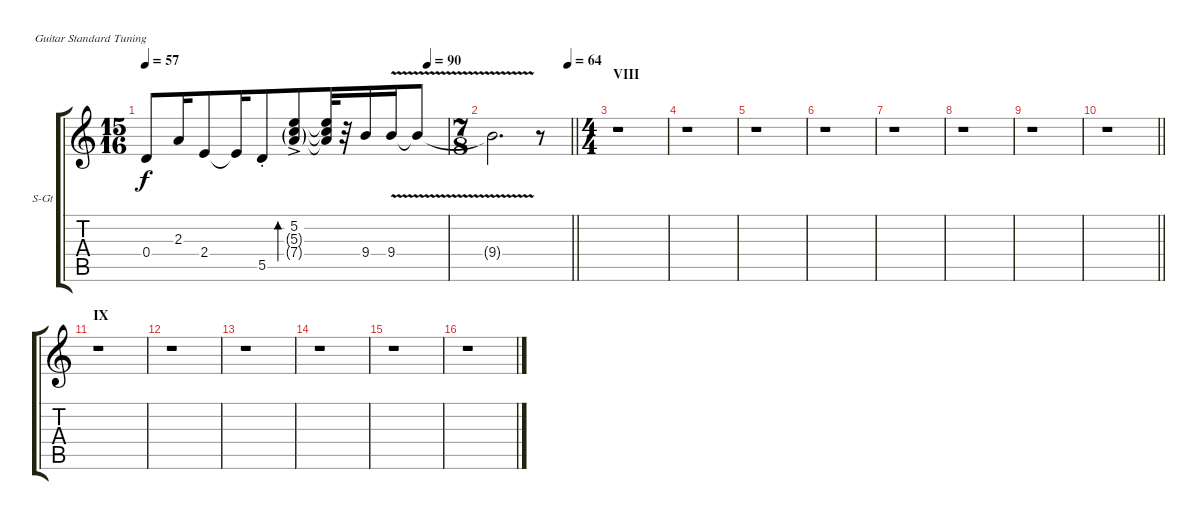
\bracketExtendMode groupsimilarinstruments
\firstSystemTrackNameOrientation horizontal
\otherSystemsTrackNameOrientation horizontal
\track ("" "S-Gt") {instrument acousticguitarsteel}
\staff {score tabs}
\tuning (E4 B3 G3 D3 A2 E2)
\ts (15 16)
\beaming (8 7)
\tempo 57
\tempo (90 0.933333)
\clef g2
\ks c
0.4.8{dy f} 2.3.16 2.4.8 2.4{t}.16 5.5{st}.8 (5.2{ac} 5.3{g} 7.4{g}).8{bd 120} (5.2{t} 5.3{t} 7.4{t}).32 r.32 9.4.16 9.4{v}.16 9.4{v t}.8 |
\ts (7 8)
\beaming (8 3 2 2)
\tempo (64 0.964286)
\barLineRight lightlight
9.4{v t}.2{d} r.8 |
\ts (4 4)
\beaming (8 2 2 2 2)
\section ("" "VIII")
r.1 |
r.1 |
r.1 |
r.1 |
r.1 |
r.1 |
r.1 |
\barLineRight lightlight
r.1 |
\section ("" "IX")
r.1 |
r.1 |
r.1 |
r.1 |
r.1 |
r.1
